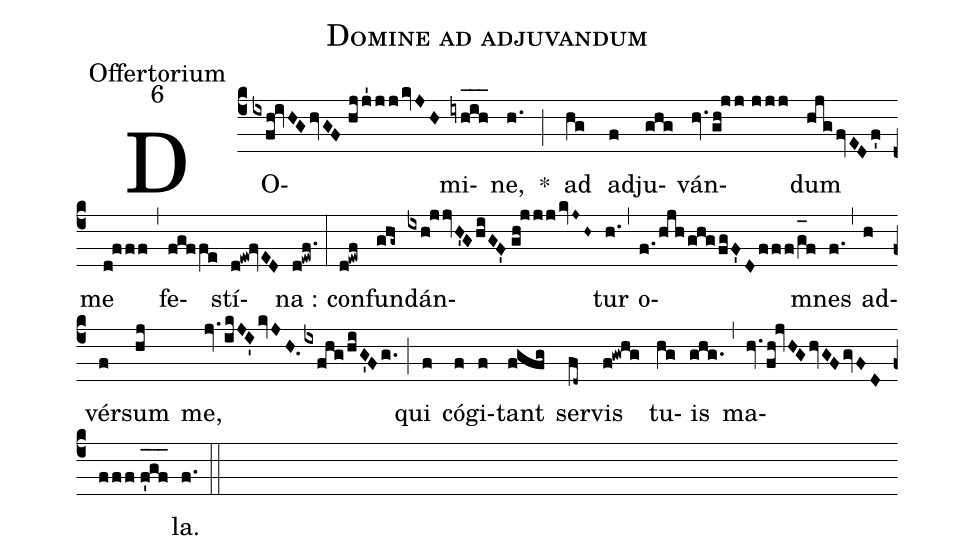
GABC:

name:Domine ad adjuvandum;
office-part:Offertorium;
mode:6;
%%
(c4) DO(ixfh!ivHGhvGF//hjj'1jjkvJH)mi(iyh_[oh:h]i_[oh:h]h_[oh:h])ne,(h.) *(;) ad(hg) ad(f)ju(ghg)ván(hv.gh!jj//jjj)dum(hjgfvEDf') me(d!fff) (,) fe(fgffe)stí(d!ew!fvED)na :(d!ewf.) (:) con(d!ewf)fun(ghg~)dán(ixh!jjvH'GhiGF'//gh!jjjkvJ~H~)tur(h.) (,) o(f./hjhghgfgF'Dfff/g_[oh:h]f)mnes(f.) (,) ad(h)vér(f)sum(hj) me,(jv.ikJI'kvJH.ixfhg/hiG'Fg.) (;) qui(f) có(f)gi(f)tant(fgfg) ser(fd~)vis(f!gwhg) tu(hg)is(ghg.) (,) ma(hv.fh!jvHGhvGFgvFDfff//f'_[oh:h]g_[oh:h]f_[oh:h])la.(f.) (::)
